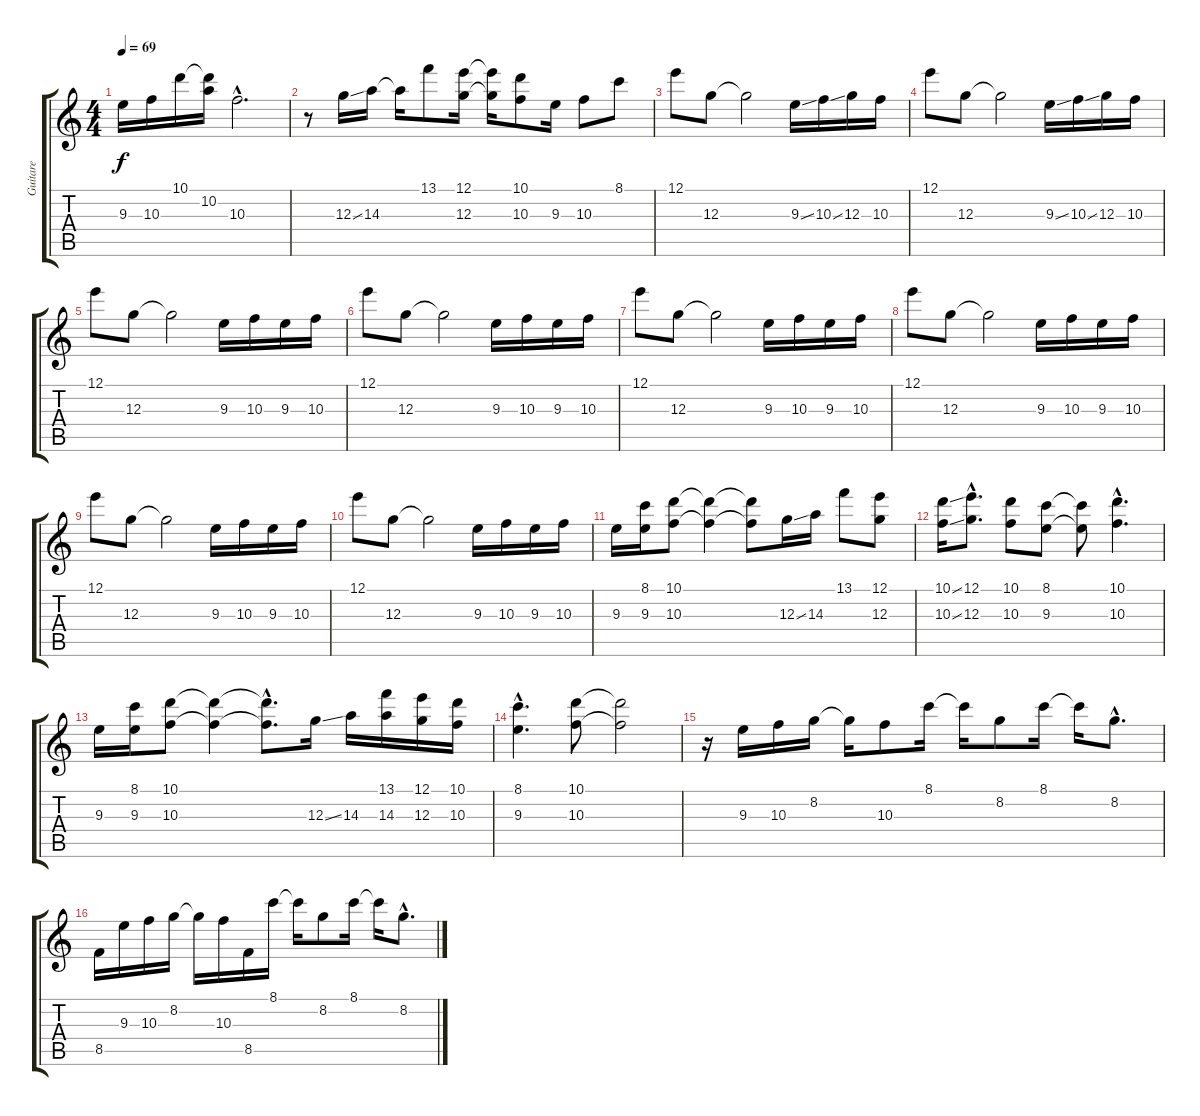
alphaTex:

\track ("Guitare" "Guitare") {instrument distortionguitar}
\staff {score tabs}
\tuning (E4 B3 G3 D3 A2 E2) {hide}
\ts (4 4)
\tempo 69
\clef g2
\ks c
9.3.16{dy f} 10.3.16 10.1.16 (10.1{t} 10.2).16 10.3{hac}.2{d} |
r.8 12.3{ss}.16 14.3.16 14.3{t}.16 13.1.8 (12.1 12.3).16 (12.1{t} 12.3{t}).16 (10.1 10.3).8 9.3.16 10.3.8 8.1.8 |
12.1.8 12.3.8 12.3{t}.2 9.3{ss}.16 10.3{ss}.16 12.3.16 10.3.16 |
12.1.8 12.3.8 12.3{t}.2 9.3{ss}.16 10.3{ss}.16 12.3.16 10.3.16 |
12.1.8 12.3.8 12.3{t}.2 9.3.16 10.3.16 9.3.16 10.3.16 |
12.1.8 12.3.8 12.3{t}.2 9.3.16 10.3.16 9.3.16 10.3.16 |
12.1.8 12.3.8 12.3{t}.2 9.3.16 10.3.16 9.3.16 10.3.16 |
12.1.8 12.3.8 12.3{t}.2 9.3.16 10.3.16 9.3.16 10.3.16 |
12.1.8 12.3.8 12.3{t}.2 9.3.16 10.3.16 9.3.16 10.3.16 |
12.1.8 12.3.8 12.3{t}.2 9.3.16 10.3.16 9.3.16 10.3.16 |
9.3.16 (8.1 9.3).16 (10.1 10.3).8 (10.1{t} 10.3{t}).4 (10.1{t} 10.3{t}).8 12.3{ss}.16 14.3.16 13.1.8 (12.1 12.3).8 |
(10.1{ss} 10.3{ss}).16 (12.1{hac} 12.3{hac}).8{d} (10.1 10.3).8 (8.1 9.3).8 (8.1{t} 9.3{t}).8 (10.1{hac} 10.3{hac}).4{d} |
9.3.16 (8.1 9.3).16 (10.1 10.3).8 (10.1{t} 10.3{t}).4 (10.1{hac t} 10.3{hac t}).8{d} 12.3{ss}.16 14.3.16 (13.1 14.3).16 (12.1 12.3).16 (10.1 10.3).16 |
(8.1{hac} 9.3{hac}).4{d} (10.1 10.3).8 (10.1{t} 10.3{t}).2 |
r.16 9.3.16 10.3.16 8.2.16 8.2{t}.16 10.3.8 8.1.16 8.1{t}.16 8.2.8 8.1.16 8.1{t}.16 8.2{hac}.8{d} |
8.5.16 9.3.16 10.3.16 8.2.16 8.2{t}.16 10.3.16 8.5.16 8.1.16 8.1{t}.16 8.2.8 8.1.16 8.1{t}.16 8.2{hac}.8{d}
